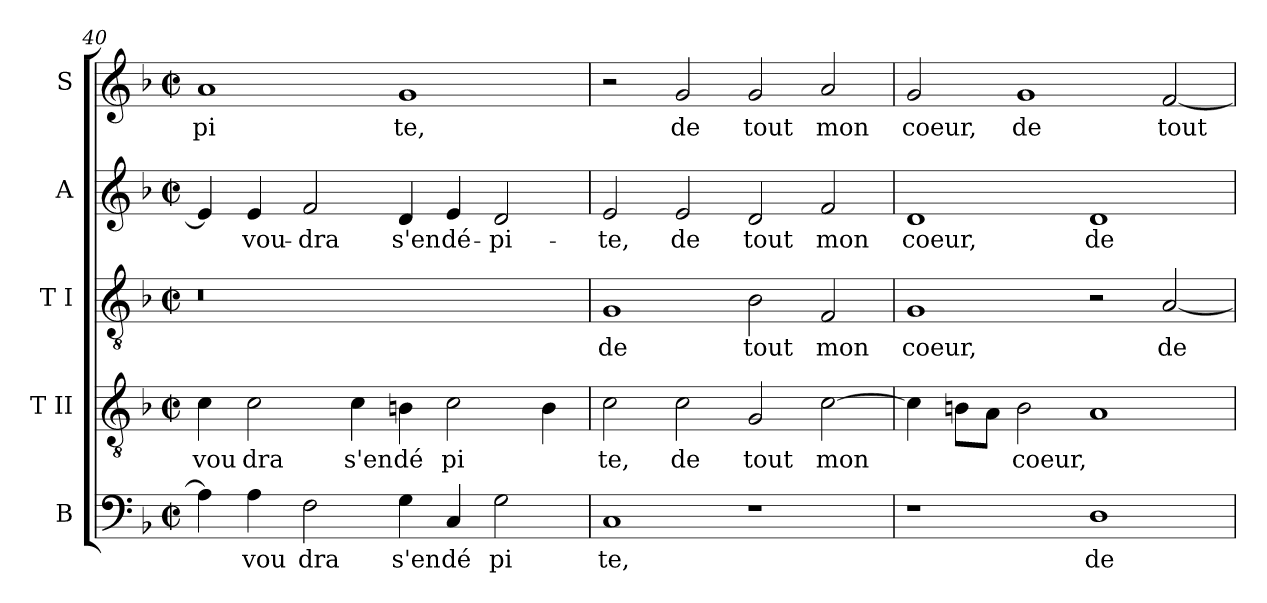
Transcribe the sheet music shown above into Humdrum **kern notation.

**kern	**text	**kern	**text	**kern	**text	**kern	**text	**kern	**text
*part5	*part5	*part4	*part4	*part3	*part3	*part2	*part2	*part1	*part1
*staff5	*staff5	*staff4	*staff4	*staff3	*staff3	*staff2	*staff2	*staff1	*staff1
*I"B	*	*I"T II	*	*I"T I	*	*I"A	*	*I"S	*
*clefF4	*	*clefGv2	*	*clefGv2	*	*clefG2	*	*clefG2	*
*k[b-]	*	*k[b-]	*	*k[b-]	*	*k[b-]	*	*k[b-]	*
*F:	*	*F:	*	*F:	*	*F:	*	*F:	*
*M2/2	*	*M2/2	*	*M2/2	*	*M2/2	*	*M2/2	*
*met(c|)	*	*met(c|)	*	*met(c|)	*	*met(c|)	*	*met(c|)	*
=40	=40	=40	=40	=40	=40	=40	=40	=40	=40
!	!	!	!LO:LY:b:cj	!	!	!	!	!	!LO:LY:b:cj
4A\]	.	4c\	vou	0r	.	4e/]	.	1a	pi
!	!LO:LY:b:cj	!	!LO:LY:b:cj	!	!	!	!LO:LY:b:cj	!	!
4A\	vou	2c\	dra	.	.	4e/	vou-	.	.
!	!LO:LY:b:cj	!	!	!	!	!	!LO:LY:b:cj	!	!
2F\	dra	.	.	.	.	2f/	-dra	.	.
!	!	!	!LO:LY:b:cj	!	!	!	!	!	!
.	.	4c\	s'en	.	.	.	.	.	.
!	!LO:LY:b:cj	!	!LO:LY:b:cj	!	!	!	!LO:LY:b:cj	!	!LO:LY:b:cj
4G\	s'en	4Bn\	dé	.	.	4d/	s'en	1g	te,
!	!LO:LY:b:cj	!	!LO:LY:b:cj	!	!	!	!LO:LY:b:cj	!	!
4C/	dé	2c\	pi	.	.	4e/	dé-	.	.
!	!LO:LY:b:cj	!	!	!	!	!	!LO:LY:b:cj	!	!
2G\	pi	.	.	.	.	2d/	-pi-	.	.
.	.	4B\	.	.	.	.	.	.	.
!!LO:PB:g=z
=41	=41	=41	=41	=41	=41	=41	=41	=41	=41
!	!LO:LY:b:cj	!	!LO:LY:b:cj	!	!LO:LY:b:cj	!	!LO:LY:b:cj	!	!
1C	te,	2c\	te,	1G	de	2e/	-te,	2r	.
!	!	!	!LO:LY:b:cj	!	!	!	!LO:LY:b:cj	!	!LO:LY:b:cj
.	.	2c\	de	.	.	2e/	de	2g/	de
!	!	!	!LO:LY:b:cj	!	!LO:LY:b:cj	!	!LO:LY:b:cj	!	!LO:LY:b:cj
1r	.	2G/	tout	2B-\	tout	2d/	tout	2g/	tout
!	!	!	!LO:LY:b	!	!LO:LY:b:cj	!	!LO:LY:b:cj	!	!LO:LY:b:cj
.	.	[>2c\	mon	2F/	mon	2f/	mon	2a/	mon
=42	=42	=42	=42	=42	=42	=42	=42	=42	=42
!	!	!	!	!	!LO:LY:b:cj	!	!LO:LY:b:cj	!	!LO:LY:b:cj
1r	.	4c\]	.	1G	coeur,	1d	coeur,	2g/	coeur,
.	.	8B\L	.	.	.	.	.	.	.
.	.	8A\J	.	.	.	.	.	.	.
!	!	!	!LO:LY:b	!	!	!	!	!	!LO:LY:b:cj
.	.	2B\	coeur,	.	.	.	.	1g	de
!	!LO:LY:b:cj	!	!	!	!	!	!LO:LY:b:cj	!	!
1D	de	1A	.	2r	.	1d	de	.	.
!	!	!	!	!	!LO:LY:b:cj	!	!	!	!LO:LY:b
.	.	.	.	[<2A/	de	.	.	[<2f/	tout
=	=	=	=	=	=	=	=	=	=
*-	*-	*-	*-	*-	*-	*-	*-	*-	*-
